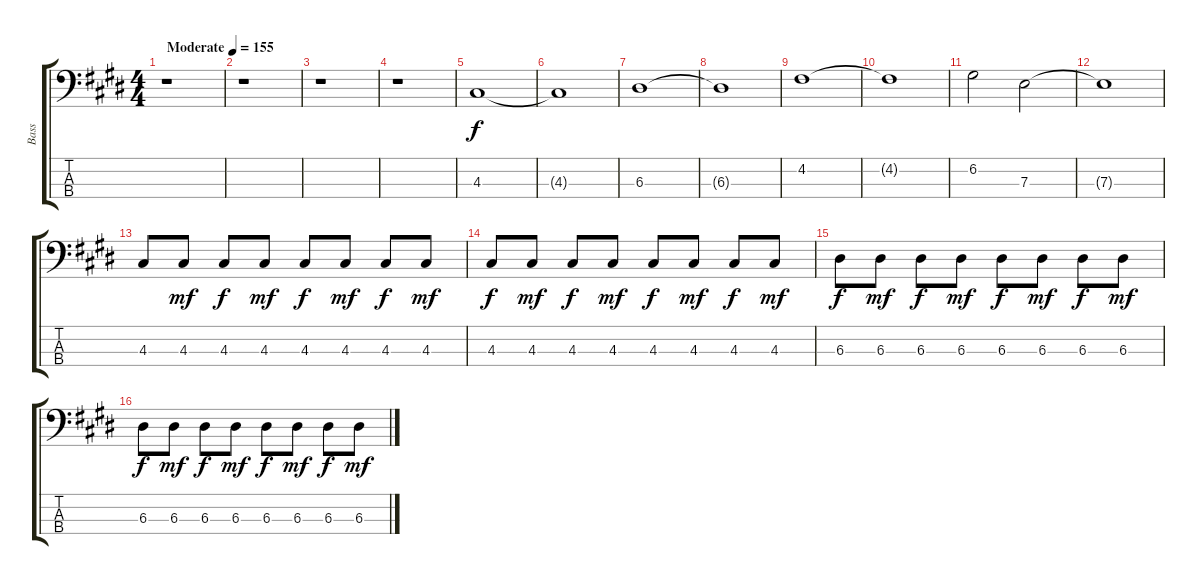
\track ("Bass" "Bass") {instrument electricbassfinger}
\staff {score tabs}
\tuning (G2 D2 A1 E1) {hide}
\ts (4 4)
\tempo (155 "Moderate")
\clef f4
\ks e
r.1{dy f instrument electricbassfinger} |
r.1 |
r.1 |
r.1 |
4.3.1 |
4.3{t}.1 |
6.3.1 |
6.3{t}.1 |
4.2.1 |
4.2{t}.1 |
6.2.2 7.3.2 |
7.3{t}.1 |
4.3.8 4.3.8{dy mf} 4.3.8{dy f} 4.3.8{dy mf} 4.3.8{dy f} 4.3.8{dy mf} 4.3.8{dy f} 4.3.8{dy mf} |
4.3.8{dy f} 4.3.8{dy mf} 4.3.8{dy f} 4.3.8{dy mf} 4.3.8{dy f} 4.3.8{dy mf} 4.3.8{dy f} 4.3.8{dy mf} |
6.3.8{dy f} 6.3.8{dy mf} 6.3.8{dy f} 6.3.8{dy mf} 6.3.8{dy f} 6.3.8{dy mf} 6.3.8{dy f} 6.3.8{dy mf} |
6.3.8{dy f} 6.3.8{dy mf} 6.3.8{dy f} 6.3.8{dy mf} 6.3.8{dy f} 6.3.8{dy mf} 6.3.8{dy f} 6.3.8{dy mf}
